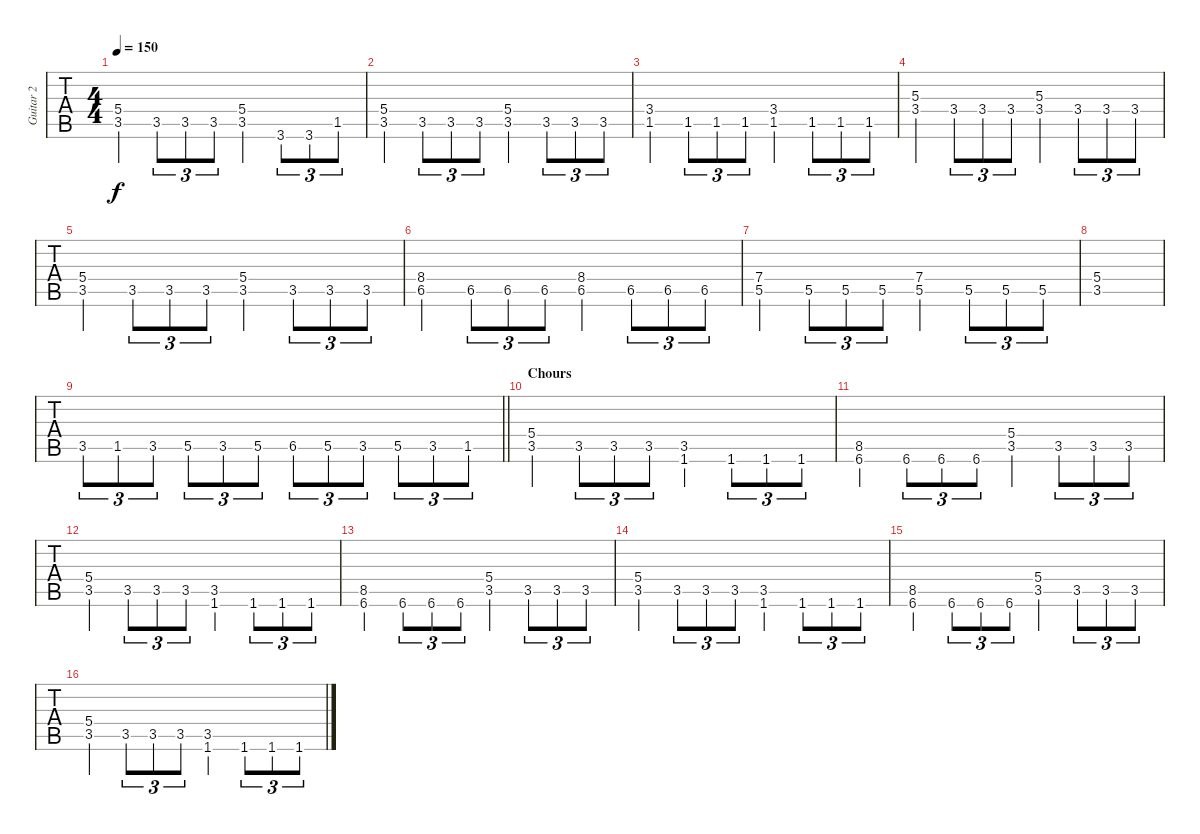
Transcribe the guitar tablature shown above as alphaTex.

\track ("Guitar 2" "Guitar 2") {instrument distortionguitar}
\staff {tabs}
\tuning (E4 B3 G3 D3 A2 E2) {hide}
\ts (4 4)
\tempo 150
\clef g2
\ks c
(5.4 3.5).4{dy f} 3.5.8{tu (3 2)} 3.5.8{tu (3 2)} 3.5.8{tu (3 2)} (5.4 3.5).4 3.6.8{tu (3 2)} 3.6.8{tu (3 2)} 1.5.8{tu (3 2)} |
(5.4 3.5).4 3.5.8{tu (3 2)} 3.5.8{tu (3 2)} 3.5.8{tu (3 2)} (5.4 3.5).4 3.5.8{tu (3 2)} 3.5.8{tu (3 2)} 3.5.8{tu (3 2)} |
(3.4 1.5).4 1.5.8{tu (3 2)} 1.5.8{tu (3 2)} 1.5.8{tu (3 2)} (3.4 1.5).4 1.5.8{tu (3 2)} 1.5.8{tu (3 2)} 1.5.8{tu (3 2)} |
(5.3 3.4).4 3.4.8{tu (3 2)} 3.4.8{tu (3 2)} 3.4.8{tu (3 2)} (5.3 3.4).4 3.4.8{tu (3 2)} 3.4.8{tu (3 2)} 3.4.8{tu (3 2)} |
(5.4 3.5).4 3.5.8{tu (3 2)} 3.5.8{tu (3 2)} 3.5.8{tu (3 2)} (5.4 3.5).4 3.5.8{tu (3 2)} 3.5.8{tu (3 2)} 3.5.8{tu (3 2)} |
(8.4 6.5).4 6.5.8{tu (3 2)} 6.5.8{tu (3 2)} 6.5.8{tu (3 2)} (8.4 6.5).4 6.5.8{tu (3 2)} 6.5.8{tu (3 2)} 6.5.8{tu (3 2)} |
(7.4 5.5).4 5.5.8{tu (3 2)} 5.5.8{tu (3 2)} 5.5.8{tu (3 2)} (7.4 5.5).4 5.5.8{tu (3 2)} 5.5.8{tu (3 2)} 5.5.8{tu (3 2)} |
(5.4 3.5).1 |
\barLineRight lightlight
3.5.8{tu (3 2)} 1.5.8{tu (3 2)} 3.5.8{tu (3 2)} 5.5.8{tu (3 2)} 3.5.8{tu (3 2)} 5.5.8{tu (3 2)} 6.5.8{tu (3 2)} 5.5.8{tu (3 2)} 3.5.8{tu (3 2)} 5.5.8{tu (3 2)} 3.5.8{tu (3 2)} 1.5.8{tu (3 2)} |
\section ("" "Chours")
(5.4 3.5).4 3.5.8{tu (3 2)} 3.5.8{tu (3 2)} 3.5.8{tu (3 2)} (3.5 1.6).4 1.6.8{tu (3 2)} 1.6.8{tu (3 2)} 1.6.8{tu (3 2)} |
(8.5 6.6).4 6.6.8{tu (3 2)} 6.6.8{tu (3 2)} 6.6.8{tu (3 2)} (5.4 3.5).4 3.5.8{tu (3 2)} 3.5.8{tu (3 2)} 3.5.8{tu (3 2)} |
(5.4 3.5).4 3.5.8{tu (3 2)} 3.5.8{tu (3 2)} 3.5.8{tu (3 2)} (3.5 1.6).4 1.6.8{tu (3 2)} 1.6.8{tu (3 2)} 1.6.8{tu (3 2)} |
(8.5 6.6).4 6.6.8{tu (3 2)} 6.6.8{tu (3 2)} 6.6.8{tu (3 2)} (5.4 3.5).4 3.5.8{tu (3 2)} 3.5.8{tu (3 2)} 3.5.8{tu (3 2)} |
(5.4 3.5).4 3.5.8{tu (3 2)} 3.5.8{tu (3 2)} 3.5.8{tu (3 2)} (3.5 1.6).4 1.6.8{tu (3 2)} 1.6.8{tu (3 2)} 1.6.8{tu (3 2)} |
(8.5 6.6).4 6.6.8{tu (3 2)} 6.6.8{tu (3 2)} 6.6.8{tu (3 2)} (5.4 3.5).4 3.5.8{tu (3 2)} 3.5.8{tu (3 2)} 3.5.8{tu (3 2)} |
(5.4 3.5).4 3.5.8{tu (3 2)} 3.5.8{tu (3 2)} 3.5.8{tu (3 2)} (3.5 1.6).4 1.6.8{tu (3 2)} 1.6.8{tu (3 2)} 1.6.8{tu (3 2)}
